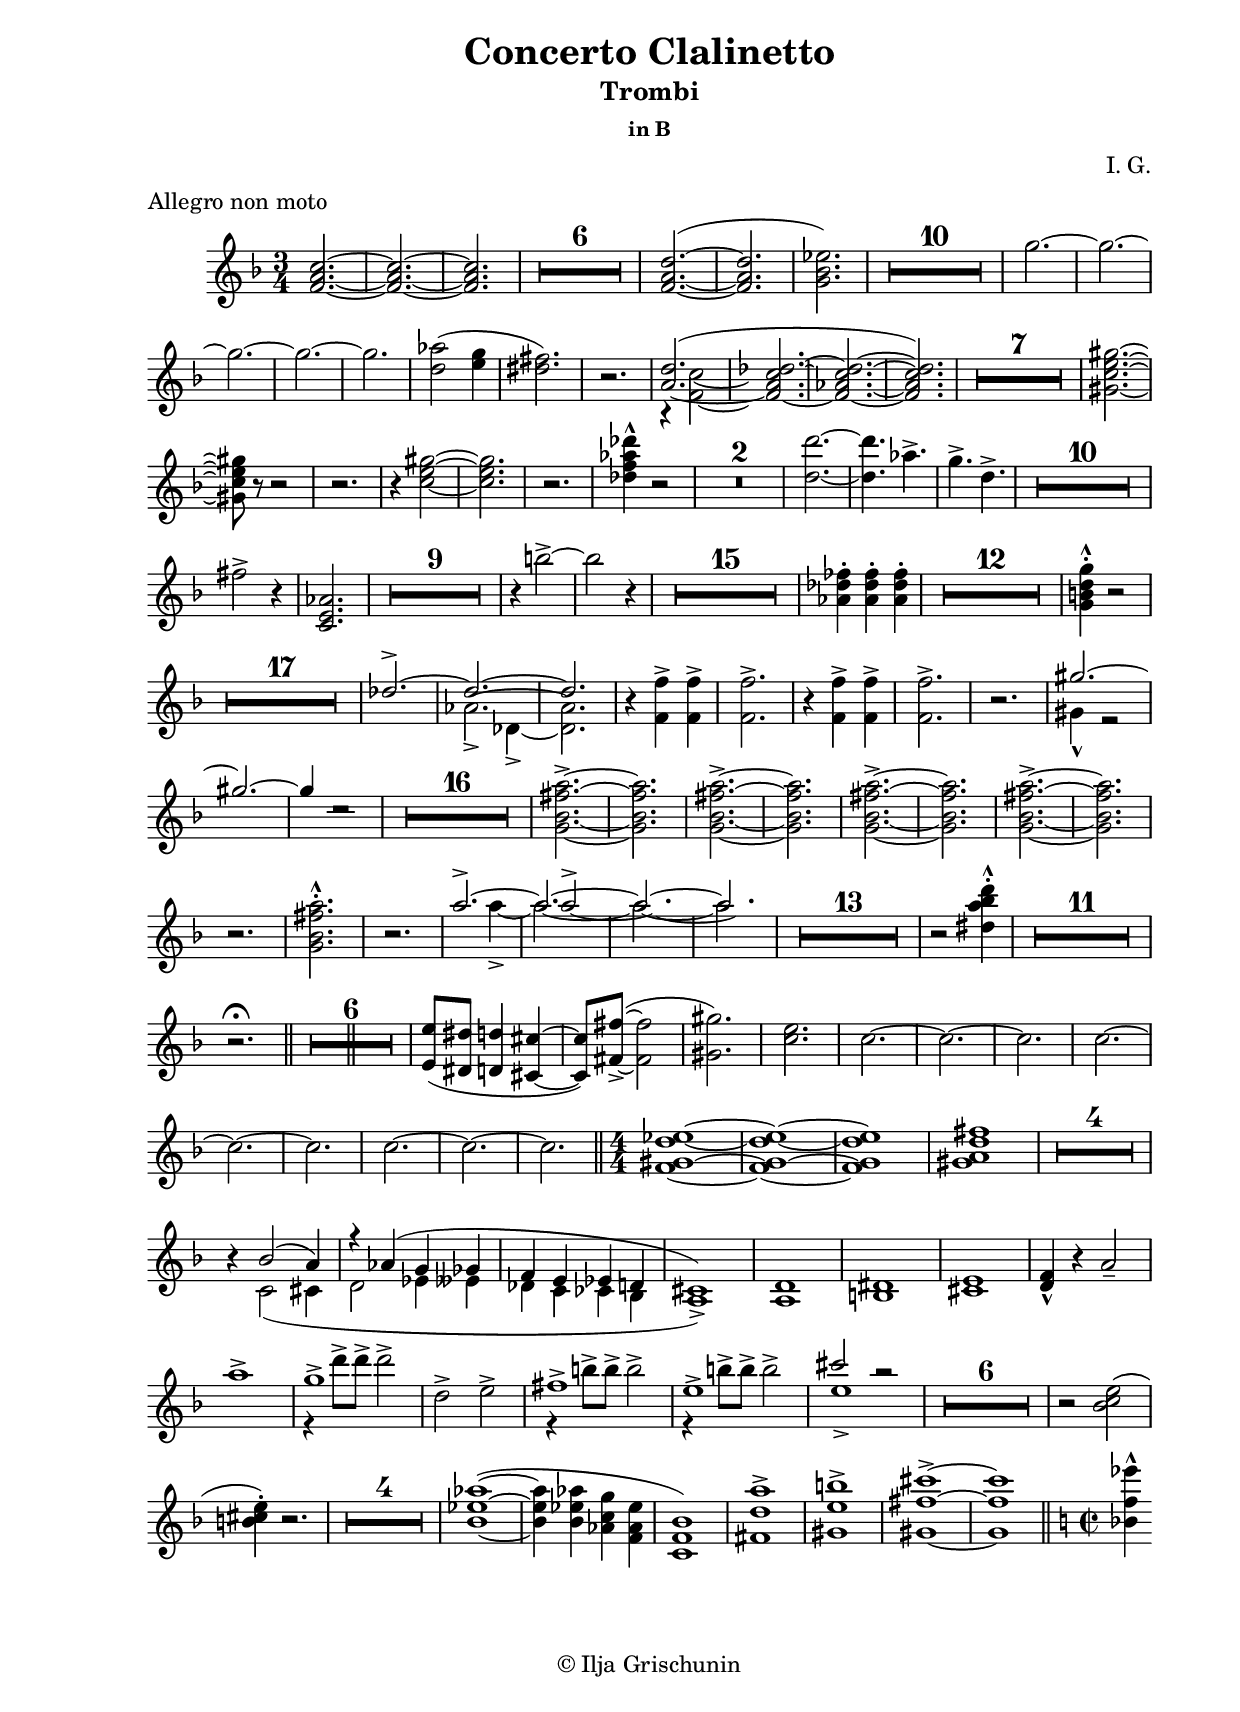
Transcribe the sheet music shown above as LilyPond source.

\version "2.19.15"
%\version "2.18.0"

\language "deutsch"

\header {
  title = "Concerto Clalinetto"
  subtitle = "Trombi"
  subsubtitle = "in B"
  meter = "Allegro non moto"
  composer = "I. G."
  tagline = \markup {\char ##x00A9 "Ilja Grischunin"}
}

#(ly:set-option 'relative-includes #t)

\paper {
  #(set-paper-size "a4")
  top-system-spacing.basic-distance = #25
  top-markup-spacing.basic-distance = #8
  markup-system-spacing.basic-distance = #8
  %system-system-spacing.basic-distance = #20
  last-bottom-spacing.basic-distance = #25
  two-sided = ##t
  inner-margin = 25
  outer-margin = 15
}

\layout {
  indent = 10
  \context {
    \Score
    \remove "Bar_number_engraver"
  }
}

\version "2.19.15"
%\version "2.18.0"

\language "deutsch"

makeOctaves =
#(define-music-function (parser location arg mus)
   (integer? ly:music?)
   #{<<  \withMusicProperty #'to-relative-callback
         #(lambda (m p)
            (let ((mu (ly:music-property m 'element)))
              (ly:music-transpose mu (ly:make-pitch (- arg) 0 0))
              (ly:make-music-relative! mu p)
              (ly:music-transpose mu (ly:make-pitch arg 0 0)))
            p)
         \transpose c' $(ly:make-pitch arg 0 0) $mus
         $mus
     >>
   #})

trumpetMusic = \relative es' {
  \time 3/4
  \key es \major
  \override MultiMeasureRest.expand-limit = #2
  \set Score.skipBars = ##t
  <es g b>2.~ q~ q R2.*6 <es g c>2.~( q <f as des>) R2.*10  f'2.~ f~ f~ f~ f
  <c ges'>2( <d f>4 <cis e>2.) r2.
  <<
    {
      <g_~ c>2.( <es_~ g b~ ces~><es_~ ges_~ b^~ ces^~> q)
    }
    \\
    {
      r4 <es~ b'^~>2_~ \hideNotes q2.
    }
  >>
  R2.*7 <fis b d fis>2.~ q8 r r2 r2. r4 <b d fis>2~ q2. r <ces es ges ces>4-^ r2 R2.*2
  <c c'>2.~ q4. ges'-> f-> c-> R2.*10 e2-> r4 <b, d ges>2.R2.*9 r4 a''2->~ a r4 R2.*15
  <ges, ces eses>4-. q-. q-. R2.*12 <f a c f>4-.-^ r2 R2.*17
  <<
    {
      ces'2.->~ ces~ ces
    }
    \\
    {
      s2. ges->^~ ges
    }
    \\
    {
      \voiceTwo
      s2. s2 ces,4->~ ces2.
    }
  >>
  r4 <es es'>-> q-> q2.-> r4 q-> q-> q2.-> r
  <<
    {
      fis'~ fis~ fis4 b,2\rest R2.*16
    }
    \\
    {
      fis4-^ r2 s2. s
    }
  >>
  \repeat unfold 4 {<f as e' g>2.->~ q} r2. q2.-.-^ r2.
  <<
    {
      g'2.->~ g~ g~ g
    }
    \\
    {
      s2 g4->~ g2.~ g~ g
    }
    \\
    {
      \voiceTwo
      s2. s4 \stemUp g2^>~ \hideNotes g2.~ g
    }
  >>
  R2.*13 r2 <cis, g' as c>4-.-^ R2.*11 r2.\fermata
  %%%%%%%%%%%%%%%%%%%
  \bar "||" \cadenzaOn R1*10 \cadenzaOff \bar "||"
  %%%%%%%%%%%%%%%%%%%
  R2.*6
  \makeOctaves #-1 {d8( cis c4 h~ h8) e(->~ e2 fis2.)}<b, d>
  b~ b~ b b~ b~ b b~ b~ b
  \bar "||"
  \numericTimeSignature
  \time 4/4
  <es, fis c' des>1~ q~ q <fis g c e> R1*4 r4
  <<
    {
      as2( g4) r ges( f fes es d des c h1)
    }
    \\
    {
      b2( h4 c2 des4 deses ces b heses as g1->)
    }
  >>
  <g c><a cis><h d><c es>4-^ r g'2-- g'1->
  <<
    {
      f->
    }
    \\
    {
      r4 c'8^> c^> c2^>
    }
  >>
  c,-> d->
  <<
    {
      e1-> d-> h'2 r
    }
    \\
    {
      \repeat unfold 2 {r4 a8^> a^> a2^>} d,1->
    }
  >>
  R1*6 r2 <as b d>( <a h d>4)-. r2. R1*4 <as des ges>1~(
  q4 q <ges b f'><es ges des'><b es as>1)
  <e c' g'>1-><fis d' a'>-><fis e' h'>->~ q
  \bar "||"
  %%%%%%%%%%%%%%%%%%%%%%%%%%%
  \key b \major
  \defaultTimeSignature
  \time 2/2
  <as es' des'>4-^
}


\score {
  \new Staff
  \transpose b c' 
  \trumpetMusic
}